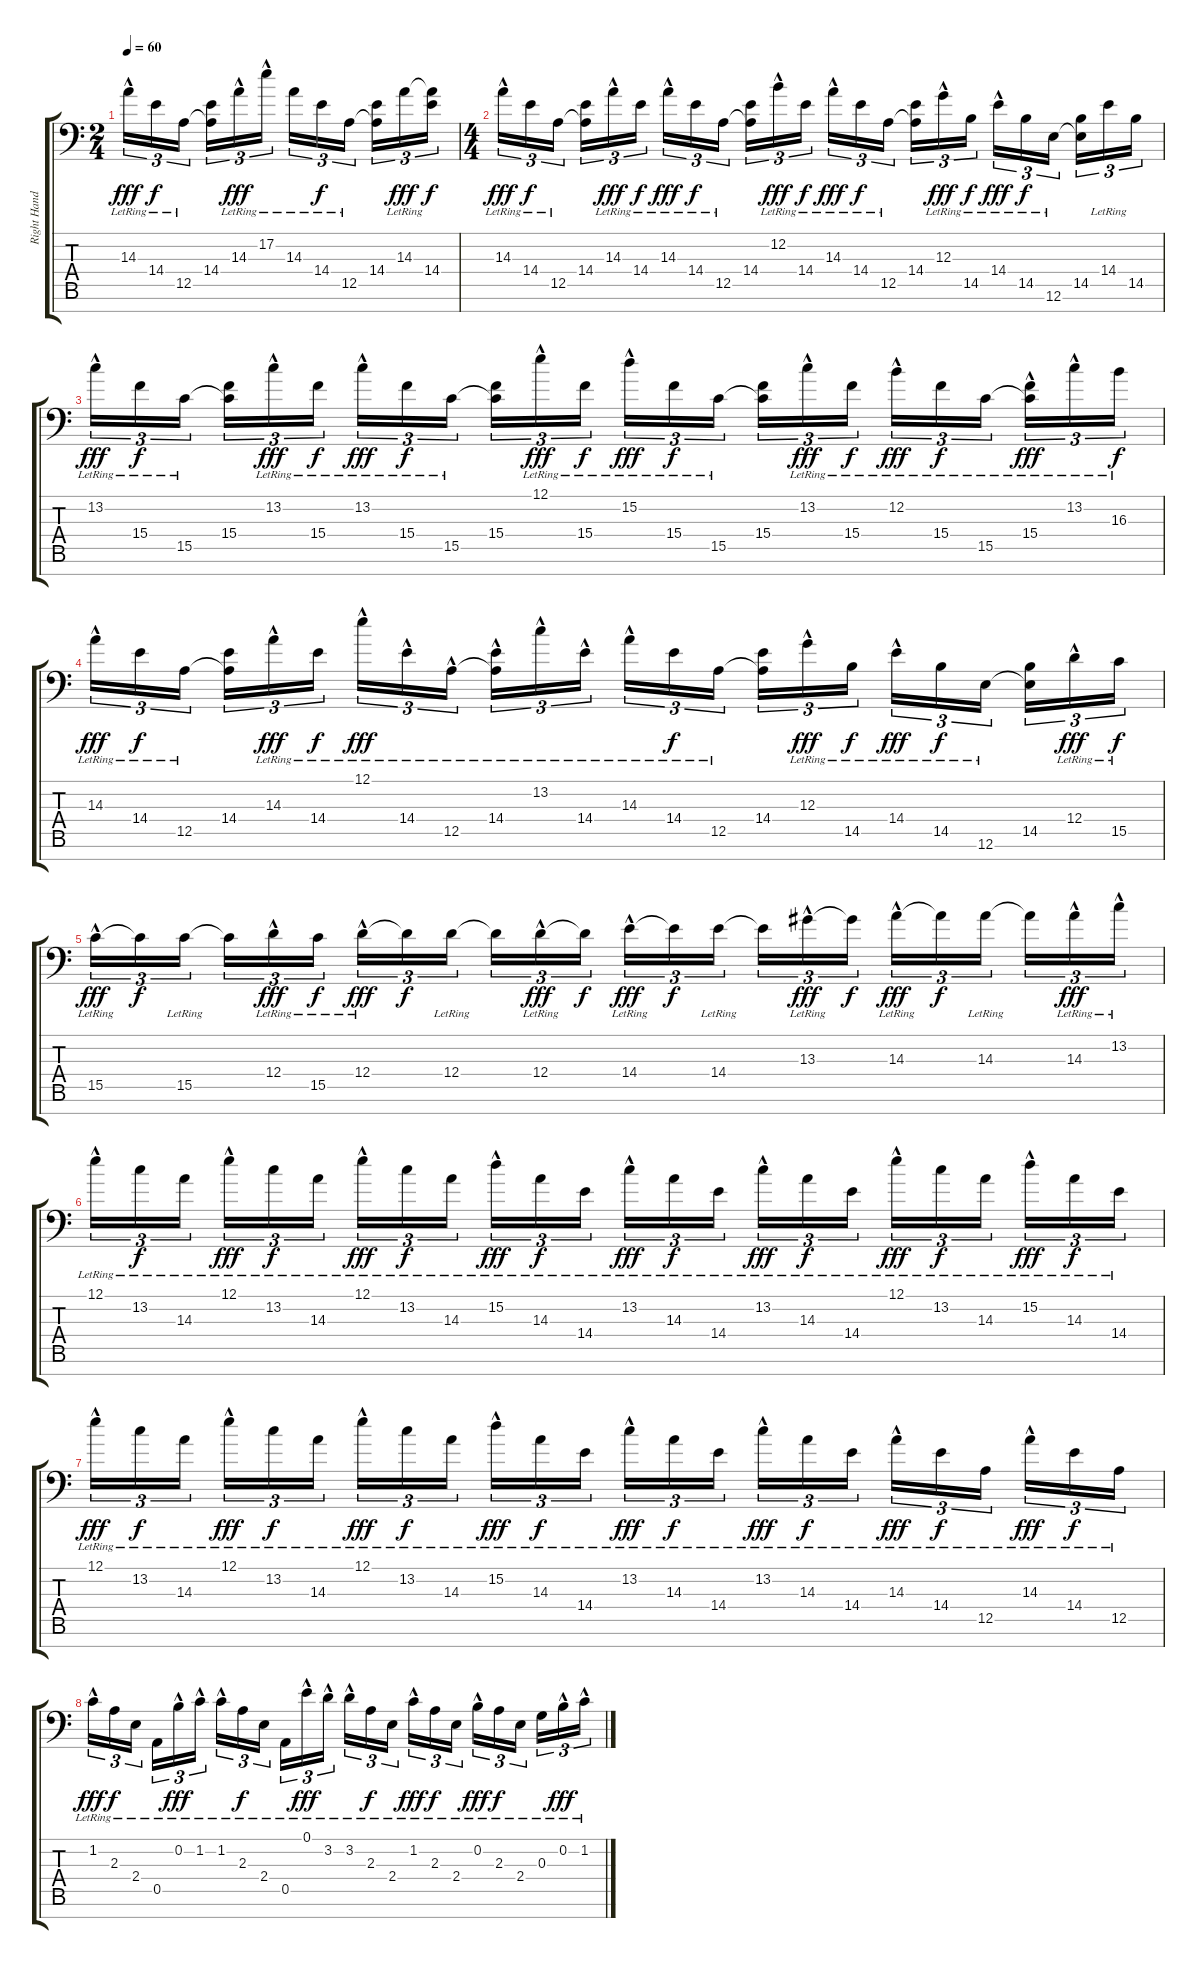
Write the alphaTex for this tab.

\track ("Right Hand" "Right Hand") {instrument brightacousticpiano}
\staff {score tabs}
\tuning (E4 B3 G3 D3 A2 E2 A1) {hide}
\ts (2 4)
\tempo 60
\clef f4
\ks c
14.3{hac lr}.16{tu (3 2) dy fff} 14.4{lr}.16{tu (3 2) dy f} 12.5{lr}.16{tu (3 2) beam splitsecondary} (14.4 12.5{t}).16{tu (3 2)} 14.3{hac lr}.16{tu (3 2) dy fff} 17.2{hac lr}.16{tu (3 2)} 14.3{lr}.16{tu (3 2)} 14.4{lr}.16{tu (3 2) dy f} 12.5{lr}.16{tu (3 2) beam splitsecondary} (14.4 12.5{t}).16{tu (3 2)} 14.3{lr}.16{tu (3 2) dy fff} (14.3{t} 14.4).16{tu (3 2) dy f} |
\ts (4 4)
14.3{hac lr}.16{tu (3 2) dy fff} 14.4{lr}.16{tu (3 2) dy f} 12.5{lr}.16{tu (3 2) beam splitsecondary} (14.4 12.5{t}).16{tu (3 2)} 14.3{hac lr}.16{tu (3 2) dy fff} 14.4{lr}.16{tu (3 2) dy f} 14.3{hac lr}.16{tu (3 2) dy fff} 14.4{lr}.16{tu (3 2) dy f} 12.5{lr}.16{tu (3 2) beam splitsecondary} (14.4 12.5{t}).16{tu (3 2)} 12.2{hac lr}.16{tu (3 2) dy fff} 14.4{lr}.16{tu (3 2) dy f} 14.3{hac lr}.16{tu (3 2) dy fff} 14.4{lr}.16{tu (3 2) dy f} 12.5{lr}.16{tu (3 2) beam splitsecondary} (14.4 12.5{t}).16{tu (3 2)} 12.3{hac lr}.16{tu (3 2) dy fff} 14.5{lr}.16{tu (3 2) dy f} 14.4{hac lr}.16{tu (3 2) dy fff} 14.5{lr}.16{tu (3 2) dy f} 12.6{lr}.16{tu (3 2) beam splitsecondary} (14.5 12.6{t}).16{tu (3 2)} 14.4{lr}.16{tu (3 2)} 14.5{lr}.16{tu (3 2)} |
13.2{hac lr}.16{tu (3 2) dy fff} 15.4{lr}.16{tu (3 2) dy f} 15.5{lr}.16{tu (3 2) beam splitsecondary} (15.4 15.5{t}).16{tu (3 2)} 13.2{hac lr}.16{tu (3 2) dy fff} 15.4{lr}.16{tu (3 2) dy f} 13.2{hac lr}.16{tu (3 2) dy fff} 15.4{lr}.16{tu (3 2) dy f} 15.5{lr}.16{tu (3 2) beam splitsecondary} (15.4 15.5{t}).16{tu (3 2)} 12.1{hac lr}.16{tu (3 2) dy fff} 15.4{lr}.16{tu (3 2) dy f} 15.2{hac lr}.16{tu (3 2) dy fff} 15.4{lr}.16{tu (3 2) dy f} 15.5{lr}.16{tu (3 2) beam splitsecondary} (15.4 15.5{t}).16{tu (3 2)} 13.2{hac lr}.16{tu (3 2) dy fff} 15.4{lr}.16{tu (3 2) dy f} 12.2{hac lr}.16{tu (3 2) dy fff} 15.4{lr}.16{tu (3 2) dy f} 15.5{lr}.16{tu (3 2) beam splitsecondary} (15.4{hac lr} 15.5{t}).16{tu (3 2) dy fff} 13.2{hac lr}.16{tu (3 2)} 16.3{lr}.16{tu (3 2) dy f} |
14.3{hac lr}.16{tu (3 2) dy fff} 14.4{lr}.16{tu (3 2) dy f} 12.5{lr}.16{tu (3 2) beam splitsecondary} (14.4 12.5{t}).16{tu (3 2)} 14.3{hac lr}.16{tu (3 2) dy fff} 14.4{lr}.16{tu (3 2) dy f} 12.1{hac lr}.16{tu (3 2) dy fff} 14.4{hac lr}.16{tu (3 2)} 12.5{hac lr}.16{tu (3 2) beam splitsecondary} (14.4{hac lr} 12.5{t}).16{tu (3 2)} 13.2{hac lr}.16{tu (3 2)} 14.4{hac lr}.16{tu (3 2)} 14.3{hac lr}.16{tu (3 2)} 14.4{lr}.16{tu (3 2) dy f} 12.5{lr}.16{tu (3 2) beam splitsecondary} (14.4 12.5{t}).16{tu (3 2)} 12.3{hac lr}.16{tu (3 2) dy fff} 14.5{lr}.16{tu (3 2) dy f} 14.4{hac lr}.16{tu (3 2) dy fff} 14.5{lr}.16{tu (3 2) dy f} 12.6{lr}.16{tu (3 2) beam splitsecondary} (14.5 12.6{t}).16{tu (3 2)} 12.4{hac lr}.16{tu (3 2) dy fff} 15.5{lr}.16{tu (3 2) dy f} |
15.5{hac lr}.16{tu (3 2) dy fff} 15.5{t}.16{tu (3 2) dy f} 15.5{lr}.16{tu (3 2) beam splitsecondary} 15.5{t}.16{tu (3 2)} 12.4{hac lr}.16{tu (3 2) dy fff} 15.5{lr}.16{tu (3 2) dy f} 12.4{hac lr}.16{tu (3 2) dy fff} 12.4{t}.16{tu (3 2) dy f} 12.4{lr}.16{tu (3 2) beam splitsecondary} 12.4{t}.16{tu (3 2)} 12.4{hac lr}.16{tu (3 2) dy fff} 12.4{t}.16{tu (3 2) dy f} 14.4{hac lr}.16{tu (3 2) dy fff} 14.4{t}.16{tu (3 2) dy f} 14.4{lr}.16{tu (3 2) beam splitsecondary} 14.4{t}.16{tu (3 2)} 13.3{hac lr}.16{tu (3 2) dy fff} 13.3{t}.16{tu (3 2) dy f} 14.3{hac lr}.16{tu (3 2) dy fff} 14.3{t}.16{tu (3 2) dy f} 14.3{lr}.16{tu (3 2) beam splitsecondary} 14.3{t}.16{tu (3 2)} 14.3{hac lr}.16{tu (3 2) dy fff} 13.2{hac lr}.16{tu (3 2)} |
12.1{hac lr}.16{tu (3 2)} 13.2{lr}.16{tu (3 2) dy f} 14.3{lr}.16{tu (3 2) beam splitsecondary} 12.1{hac lr}.16{tu (3 2) dy fff} 13.2{lr}.16{tu (3 2) dy f} 14.3{lr}.16{tu (3 2)} 12.1{hac lr}.16{tu (3 2) dy fff} 13.2{lr}.16{tu (3 2) dy f} 14.3{lr}.16{tu (3 2) beam splitsecondary} 15.2{hac lr}.16{tu (3 2) dy fff} 14.3{lr}.16{tu (3 2) dy f} 14.4{lr}.16{tu (3 2)} 13.2{hac lr}.16{tu (3 2) dy fff} 14.3{lr}.16{tu (3 2) dy f} 14.4{lr}.16{tu (3 2) beam splitsecondary} 13.2{hac lr}.16{tu (3 2) dy fff} 14.3{lr}.16{tu (3 2) dy f} 14.4{lr}.16{tu (3 2)} 12.1{hac lr}.16{tu (3 2) dy fff} 13.2{lr}.16{tu (3 2) dy f} 14.3{lr}.16{tu (3 2) beam splitsecondary} 15.2{hac lr}.16{tu (3 2) dy fff} 14.3{lr}.16{tu (3 2) dy f} 14.4{lr}.16{tu (3 2)} |
12.1{hac lr}.16{tu (3 2) dy fff} 13.2{lr}.16{tu (3 2) dy f} 14.3{lr}.16{tu (3 2) beam splitsecondary} 12.1{hac lr}.16{tu (3 2) dy fff} 13.2{lr}.16{tu (3 2) dy f} 14.3{lr}.16{tu (3 2)} 12.1{hac lr}.16{tu (3 2) dy fff} 13.2{lr}.16{tu (3 2) dy f} 14.3{lr}.16{tu (3 2) beam splitsecondary} 15.2{hac lr}.16{tu (3 2) dy fff} 14.3{lr}.16{tu (3 2) dy f} 14.4{lr}.16{tu (3 2)} 13.2{hac lr}.16{tu (3 2) dy fff} 14.3{lr}.16{tu (3 2) dy f} 14.4{lr}.16{tu (3 2) beam splitsecondary} 13.2{hac lr}.16{tu (3 2) dy fff} 14.3{lr}.16{tu (3 2) dy f} 14.4{lr}.16{tu (3 2)} 14.3{hac lr}.16{tu (3 2) dy fff} 14.4{lr}.16{tu (3 2) dy f} 12.5{lr}.16{tu (3 2) beam splitsecondary} 14.3{hac lr}.16{tu (3 2) dy fff} 14.4{lr}.16{tu (3 2) dy f} 12.5{lr}.16{tu (3 2)} |
1.2{hac lr}.16{tu (3 2) dy fff} 2.3{lr}.16{tu (3 2) dy f} 2.4{lr}.16{tu (3 2) beam splitsecondary} 0.5{lr}.16{tu (3 2)} 0.2{hac lr}.16{tu (3 2) dy fff} 1.2{hac lr}.16{tu (3 2)} 1.2{hac lr}.16{tu (3 2)} 2.3{lr}.16{tu (3 2) dy f} 2.4{lr}.16{tu (3 2) beam splitsecondary} 0.5{lr}.16{tu (3 2)} 0.1{hac lr}.16{tu (3 2) dy fff} 3.2{hac lr}.16{tu (3 2)} 3.2{hac lr}.16{tu (3 2)} 2.3{lr}.16{tu (3 2) dy f} 2.4{lr}.16{tu (3 2) beam splitsecondary} 1.2{hac lr}.16{tu (3 2) dy fff} 2.3{lr}.16{tu (3 2) dy f} 2.4{lr}.16{tu (3 2)} 0.2{hac lr}.16{tu (3 2) dy fff} 2.3{lr}.16{tu (3 2) dy f} 2.4{lr}.16{tu (3 2) beam splitsecondary} 0.3{lr}.16{tu (3 2)} 0.2{hac lr}.16{tu (3 2) dy fff} 1.2{hac lr}.16{tu (3 2)}
